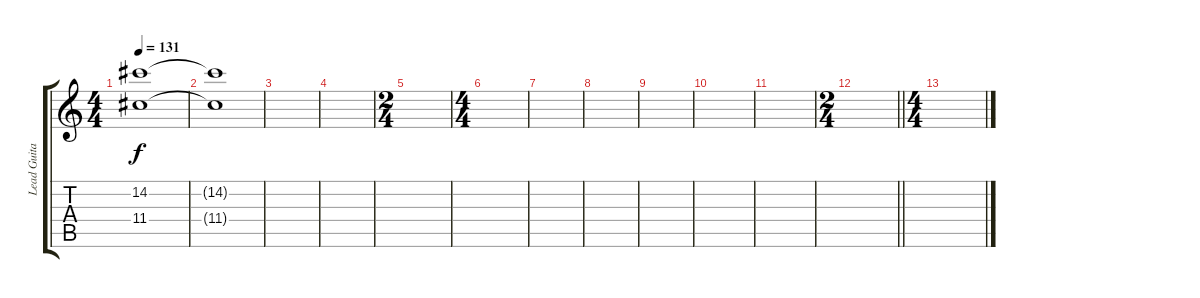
\track ("Lead Guitar" "Lead Guita") {instrument overdrivenguitar}
\staff {score tabs}
\tuning (E4 B3 G3 D3 A2 E2) {hide}
\ts (4 4)
\tempo 131
\clef g2
\ks c
(14.2{t} 11.4{t}).1{dy f} |
(14.2{t} 11.4{t}).1 |
|
|
\ts (2 4)
|
\ts (4 4)
|
|
|
|
|
|
\ts (2 4)
\barLineRight lightlight
|
\ts (4 4)
